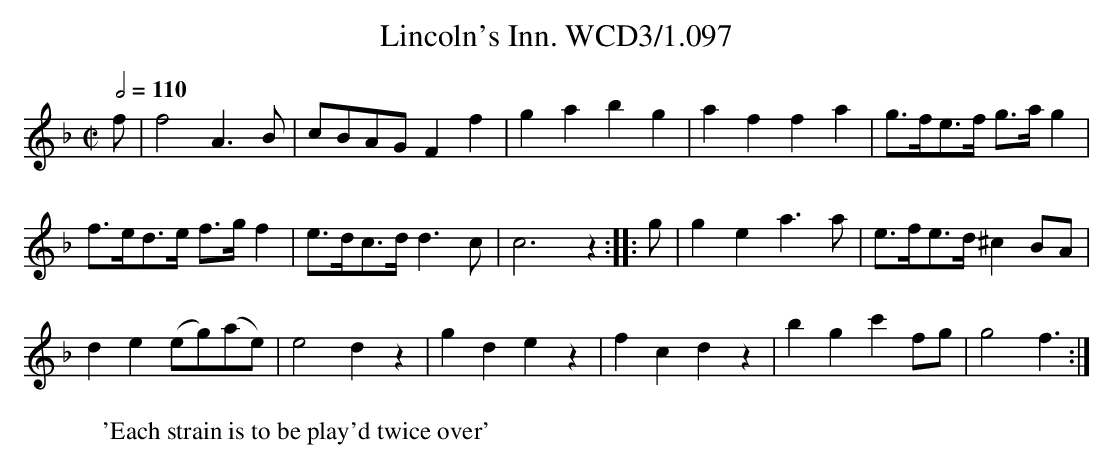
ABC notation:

X:1
T:Lincoln's Inn. WCD3/1.097
M:C|
L:1/8
Q:1/2=110
W:'Each strain is to be play'd twice over'
K:F
f|f4 A3 B|cBAG F2f2|g2a2b2g2|a2f2f2a2|g>fe>f g>a g2|
f>ed>e f>g f2|e>dc>ds d3 c|\
c6z2::g|g2e2 a3a|e>fe>d ^c2 BA|
d2e2 (eg)(ae)|e4 d2z2|g2d2 e2z2|\
f2c2 d2z2|b2g2 c'2fg|g4 f3:|
